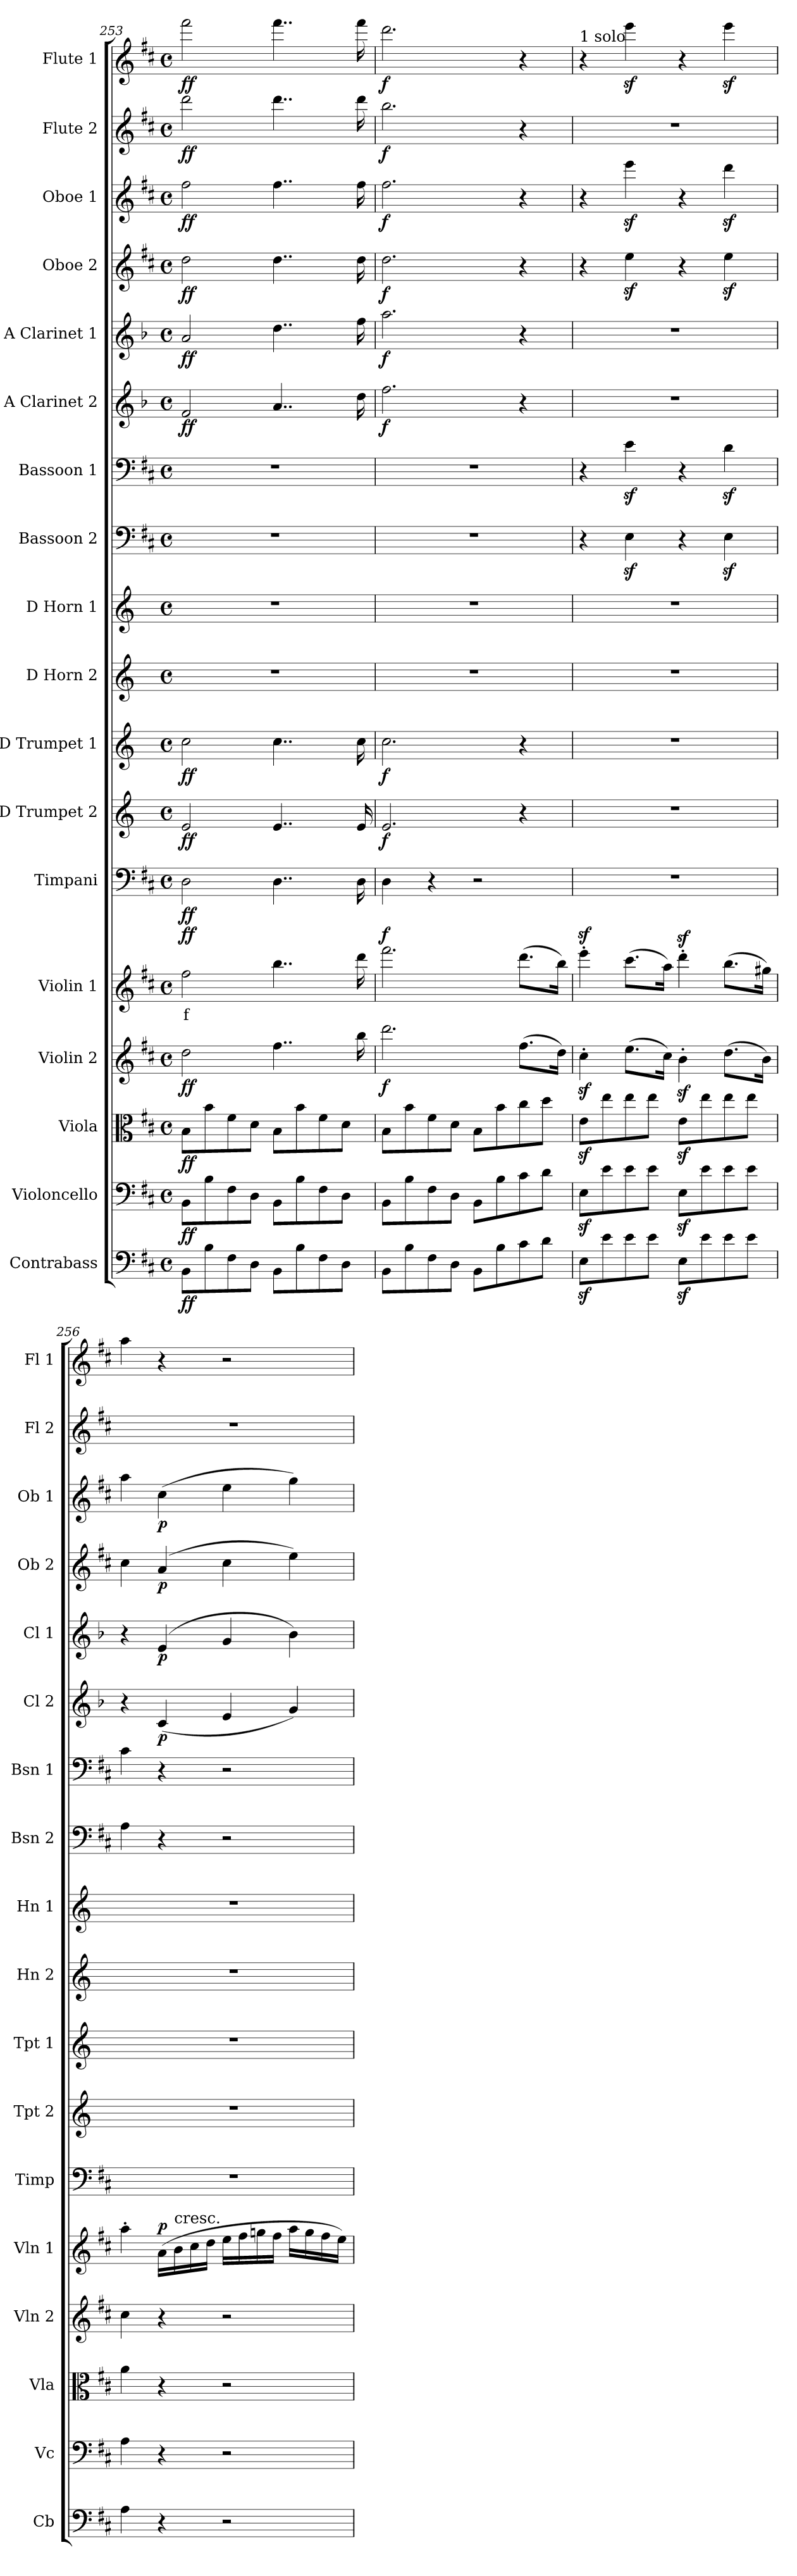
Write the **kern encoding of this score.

**kern	**dynam	**kern	**dynam	**kern	**dynam	**kern	**dynam	**kern	**text	**dynam	**kern	**dynam	**kern	**dynam	**kern	**dynam	**kern	**kern	**kern	**kern	**kern	**dynam	**kern	**dynam	**kern	**dynam	**kern	**dynam	**kern	**dynam	**kern	**dynam
*part18	*part18	*part17	*part17	*part16	*part16	*part15	*part15	*part14	*part14	*part14	*part13	*part13	*part12	*part12	*part11	*part11	*part10	*part9	*part8	*part7	*part6	*part6	*part5	*part5	*part4	*part4	*part3	*part3	*part2	*part2	*part1	*part1
*staff18	*staff18	*staff17	*staff17	*staff16	*staff16	*staff15	*staff15	*staff14	*staff14	*staff14	*staff13	*staff13	*staff12	*staff12	*staff11	*staff11	*staff10	*staff9	*staff8	*staff7	*staff6	*staff6	*staff5	*staff5	*staff4	*staff4	*staff3	*staff3	*staff2	*staff2	*staff1	*staff1
*I"Contrabass	*	*I"Violoncello	*	*I"Viola	*	*I"Violin 2	*	*I"Violin 1	*	*	*I"Timpani	*	*I"D Trumpet 2	*	*I"D Trumpet 1	*	*I"D Horn 2	*I"D Horn 1	*I"Bassoon 2	*I"Bassoon 1	*I"A Clarinet 2	*	*I"A Clarinet 1	*	*I"Oboe 2	*	*I"Oboe 1	*	*I"Flute 2	*	*I"Flute 1	*
*I'Cb	*	*I'Vc	*	*I'Vla	*	*I'Vln 2	*	*I'Vln 1	*	*	*I'Timp	*	*I'Tpt 2	*	*I'Tpt 1	*	*I'Hn 2	*I'Hn 1	*I'Bsn 2	*I'Bsn 1	*I'Cl 2	*	*I'Cl 1	*	*I'Ob 2	*	*I'Ob 1	*	*I'Fl 2	*	*I'Fl 1	*
*clefF4	*	*clefF4	*	*clefC3	*	*clefG2	*	*clefG2	*	*	*clefF4	*	*clefG2	*	*clefG2	*	*clefG2	*clefG2	*clefF4	*clefF4	*clefG2	*	*clefG2	*	*clefG2	*	*clefG2	*	*clefG2	*	*clefG2	*
*ITrd7c12	*	*	*	*	*	*	*	*	*	*	*	*	*ITrd-1c-2	*	*ITrd-1c-2	*	*ITrd6c10	*ITrd6c10	*	*	*ITrd2c3	*	*ITrd2c3	*	*	*	*	*	*	*	*	*
*k[f#c#]	*	*k[f#c#]	*	*k[f#c#]	*	*k[f#c#]	*	*k[f#c#]	*	*	*k[f#c#]	*	*k[f#c#]	*	*k[f#c#]	*	*k[f#c#]	*k[f#c#]	*k[f#c#]	*k[f#c#]	*k[f#c#]	*	*k[f#c#]	*	*k[f#c#]	*	*k[f#c#]	*	*k[f#c#]	*	*k[f#c#]	*
*M4/4	*	*M4/4	*	*M4/4	*	*M4/4	*	*M4/4	*	*	*M4/4	*	*M4/4	*	*M4/4	*	*M4/4	*M4/4	*M4/4	*M4/4	*M4/4	*	*M4/4	*	*M4/4	*	*M4/4	*	*M4/4	*	*M4/4	*
*met(c)	*	*met(c)	*	*met(c)	*	*met(c)	*	*met(c)	*	*	*met(c)	*	*met(c)	*	*met(c)	*	*met(c)	*met(c)	*met(c)	*met(c)	*met(c)	*	*met(c)	*	*met(c)	*	*met(c)	*	*met(c)	*	*met(c)	*
=253	=253	=253	=253	=253	=253	=253	=253	=253	=253	=253	=253	=253	=253	=253	=253	=253	=253	=253	=253	=253	=253	=253	=253	=253	=253	=253	=253	=253	=253	=253	=253	=253
!	!LO:DY:b	!	!LO:DY:b	!	!LO:DY:b	!	!LO:DY:b	!	!LO:LY:b:color=#FF0000	!LO:DY:b	!	!LO:DY:b	!	!LO:DY:b	!	!LO:DY:b	!	!	!	!	!	!LO:DY:b	!	!LO:DY:b	!	!LO:DY:b	!	!LO:DY:b	!	!LO:DY:b	!	!LO:DY:b
8BBB\L	ff	8BB\L	ff	8B\L	ff	2dd\	ff	2ff#\	f	ff	2D\	ff	2f#/	ff	2dd\	ff	1r	1r	1r	1r	2d/	ff	2f#/	ff	2dd\	ff	2ff#\	ff	2ddd\	ff	2fff#\	ff
8BB\	.	8B\	.	8b\	.	.	.	.	.	.	.	.	.	.	.	.	.	.	.	.	.	.	.	.	.	.	.	.	.	.	.	.
8FF#\	.	8F#\	.	8f#\	.	.	.	.	.	.	.	.	.	.	.	.	.	.	.	.	.	.	.	.	.	.	.	.	.	.	.	.
8DD\J	.	8D\J	.	8d\J	.	.	.	.	.	.	.	.	.	.	.	.	.	.	.	.	.	.	.	.	.	.	.	.	.	.	.	.
8BBB\L	.	8BB\L	.	8B\L	.	4..ff#\	.	4..bb\	.	.	4..D\	.	4..f#/	.	4..dd\	.	.	.	.	.	4..f#/	.	4..b\	.	4..dd\	.	4..ff#\	.	4..ddd\	.	4..fff#\	.
8BB\	.	8B\	.	8b\	.	.	.	.	.	.	.	.	.	.	.	.	.	.	.	.	.	.	.	.	.	.	.	.	.	.	.	.
8FF#\	.	8F#\	.	8f#\	.	.	.	.	.	.	.	.	.	.	.	.	.	.	.	.	.	.	.	.	.	.	.	.	.	.	.	.
8DD\J	.	8D\J	.	8d\J	.	.	.	.	.	.	.	.	.	.	.	.	.	.	.	.	.	.	.	.	.	.	.	.	.	.	.	.
.	.	.	.	.	.	16bb\	.	16ddd\	.	.	16D\	.	16f#/	.	16dd\	.	.	.	.	.	16b\	.	16dd\	.	16dd\	.	16ff#\	.	16ddd\	.	16fff#\	.
=254	=254	=254	=254	=254	=254	=254	=254	=254	=254	=254	=254	=254	=254	=254	=254	=254	=254	=254	=254	=254	=254	=254	=254	=254	=254	=254	=254	=254	=254	=254	=254	=254
!	!	!	!	!	!	!	!LO:DY:b	!	!	!LO:DY:b	!	!	!	!LO:DY:b	!	!LO:DY:b	!	!	!	!	!	!LO:DY:b	!	!LO:DY:b	!	!LO:DY:b	!	!LO:DY:b	!	!LO:DY:b	!	!LO:DY:b
8BBB\L	.	8BB\L	.	8B\L	.	2.ddd\	f	2.fff#\	.	f	4D\	.	2.f#/	f	2.dd\	f	1r	1r	1r	1r	2.dd\	f	2.ff#\	f	2.dd\	f	2.ff#\	f	2.bb\	f	2.ddd\	f
8BB\	.	8B\	.	8b\	.	.	.	.	.	.	.	.	.	.	.	.	.	.	.	.	.	.	.	.	.	.	.	.	.	.	.	.
8FF#\	.	8F#\	.	8f#\	.	.	.	.	.	.	4r	.	.	.	.	.	.	.	.	.	.	.	.	.	.	.	.	.	.	.	.	.
8DD\J	.	8D\J	.	8d\J	.	.	.	.	.	.	.	.	.	.	.	.	.	.	.	.	.	.	.	.	.	.	.	.	.	.	.	.
8BBB\L	.	8BB\L	.	8B\L	.	.	.	.	.	.	2r	.	.	.	.	.	.	.	.	.	.	.	.	.	.	.	.	.	.	.	.	.
8BB\	.	8B\	.	8b\	.	.	.	.	.	.	.	.	.	.	.	.	.	.	.	.	.	.	.	.	.	.	.	.	.	.	.	.
8C#\	.	8c#\	.	8cc#\	.	(8.ff#\L	.	(8.ddd\L	.	.	.	.	4r	.	4r	.	.	.	.	.	4r	.	4r	.	4r	.	4r	.	4r	.	4r	.
8D\J	.	8d\J	.	8dd\J	.	.	.	.	.	.	.	.	.	.	.	.	.	.	.	.	.	.	.	.	.	.	.	.	.	.	.	.
.	.	.	.	.	.	16dd\Jk)	.	16bb\Jk)	.	.	.	.	.	.	.	.	.	.	.	.	.	.	.	.	.	.	.	.	.	.	.	.
=255	=255	=255	=255	=255	=255	=255	=255	=255	=255	=255	=255	=255	=255	=255	=255	=255	=255	=255	=255	=255	=255	=255	=255	=255	=255	=255	=255	=255	=255	=255	=255	=255
!	!	!	!	!	!	!	!	!	!	!	!	!	!	!	!	!	!	!	!	!	!	!	!	!	!	!	!	!	!	!	!LO:TX:a:t=1 solo	!
8EEz<\L	.	8Ez<\L	.	8ez<\L	.	4cc#z<'\	.	4eeez<'\	.	.	1r	.	1r	.	1r	.	1r	1r	4r	4r	1r	.	1r	.	4r	.	4r	.	1r	.	4r	.
8E\	.	8e\	.	8ee\	.	.	.	.	.	.	.	.	.	.	.	.	.	.	.	.	.	.	.	.	.	.	.	.	.	.	.	.
8E\	.	8e\	.	8ee\	.	(8.ee\L	.	(8.ccc#\L	.	.	.	.	.	.	.	.	.	.	4Ez<\	4ez<\	.	.	.	.	4eez<\	.	4eeez<\	.	.	.	4eeez<\	.
8E\J	.	8e\J	.	8ee\J	.	.	.	.	.	.	.	.	.	.	.	.	.	.	.	.	.	.	.	.	.	.	.	.	.	.	.	.
.	.	.	.	.	.	16cc#\Jk)	.	16aa\Jk)	.	.	.	.	.	.	.	.	.	.	.	.	.	.	.	.	.	.	.	.	.	.	.	.
8EEz<\L	.	8Ez<\L	.	8ez<\L	.	4bz<'\	.	4dddz<'\	.	.	.	.	.	.	.	.	.	.	4r	4r	.	.	.	.	4r	.	4r	.	.	.	4r	.
8E\	.	8e\	.	8ee\	.	.	.	.	.	.	.	.	.	.	.	.	.	.	.	.	.	.	.	.	.	.	.	.	.	.	.	.
8E\	.	8e\	.	8ee\	.	(8.dd\L	.	(8.bb\L	.	.	.	.	.	.	.	.	.	.	4Ez<\	4dz<\	.	.	.	.	4eez<\	.	4dddz<\	.	.	.	4eeez<\	.
8E\J	.	8e\J	.	8ee\J	.	.	.	.	.	.	.	.	.	.	.	.	.	.	.	.	.	.	.	.	.	.	.	.	.	.	.	.
.	.	.	.	.	.	16b\Jk)	.	16gg#X\Jk)	.	.	.	.	.	.	.	.	.	.	.	.	.	.	.	.	.	.	.	.	.	.	.	.
=256	=256	=256	=256	=256	=256	=256	=256	=256	=256	=256	=256	=256	=256	=256	=256	=256	=256	=256	=256	=256	=256	=256	=256	=256	=256	=256	=256	=256	=256	=256	=256	=256
4AA\	.	4A\	.	4a\	.	4cc#\	.	4aa'\	.	.	1r	.	1r	.	1r	.	1r	1r	4A\	4c#\	4r	.	4r	.	4cc#\	.	4aa\	.	1r	.	4aa\	.
!	!	!	!	!	!	!	!	!	!	!LO:DY:b	!	!	!	!	!	!	!	!	!	!	!	!LO:DY:b	!	!LO:DY:b	!	!LO:DY:b	!	!LO:DY:b	!	!	!	!
4r	.	4r	.	4r	.	4r	.	(16a\LL	.	p	.	.	.	.	.	.	.	.	4r	4r	(4A/	p	(4c#/	p	(4a/	p	(4cc#\	p	.	.	4r	.
!	!	!	!	!	!	!	!	!LO:TX:a:t=cresc.	!	!	!	!	!	!	!	!	!	!	!	!	!	!	!	!	!	!	!	!	!	!	!	!
.	.	.	.	.	.	.	.	16b\	.	.	.	.	.	.	.	.	.	.	.	.	.	.	.	.	.	.	.	.	.	.	.	.
.	.	.	.	.	.	.	.	16cc#\	.	.	.	.	.	.	.	.	.	.	.	.	.	.	.	.	.	.	.	.	.	.	.	.
.	.	.	.	.	.	.	.	16dd\JJ	.	.	.	.	.	.	.	.	.	.	.	.	.	.	.	.	.	.	.	.	.	.	.	.
2r	.	2r	.	2r	.	2r	.	16ee\LL	.	.	.	.	.	.	.	.	.	.	2r	2r	4c#/	.	4e/	.	4cc#\	.	4ee\	.	.	.	2r	.
.	.	.	.	.	.	.	.	16ff#\	.	.	.	.	.	.	.	.	.	.	.	.	.	.	.	.	.	.	.	.	.	.	.	.
.	.	.	.	.	.	.	.	16ggn\	.	.	.	.	.	.	.	.	.	.	.	.	.	.	.	.	.	.	.	.	.	.	.	.
.	.	.	.	.	.	.	.	16ff#\JJ	.	.	.	.	.	.	.	.	.	.	.	.	.	.	.	.	.	.	.	.	.	.	.	.
.	.	.	.	.	.	.	.	16aa\LL	.	.	.	.	.	.	.	.	.	.	.	.	4e/)	.	4g\)	.	4ee\)	.	4gg\)	.	.	.	.	.
.	.	.	.	.	.	.	.	16gg\	.	.	.	.	.	.	.	.	.	.	.	.	.	.	.	.	.	.	.	.	.	.	.	.
.	.	.	.	.	.	.	.	16ff#\	.	.	.	.	.	.	.	.	.	.	.	.	.	.	.	.	.	.	.	.	.	.	.	.
.	.	.	.	.	.	.	.	16ee\JJ)	.	.	.	.	.	.	.	.	.	.	.	.	.	.	.	.	.	.	.	.	.	.	.	.
=	=	=	=	=	=	=	=	=	=	=	=	=	=	=	=	=	=	=	=	=	=	=	=	=	=	=	=	=	=	=	=	=
*-	*-	*-	*-	*-	*-	*-	*-	*-	*-	*-	*-	*-	*-	*-	*-	*-	*-	*-	*-	*-	*-	*-	*-	*-	*-	*-	*-	*-	*-	*-	*-	*-
